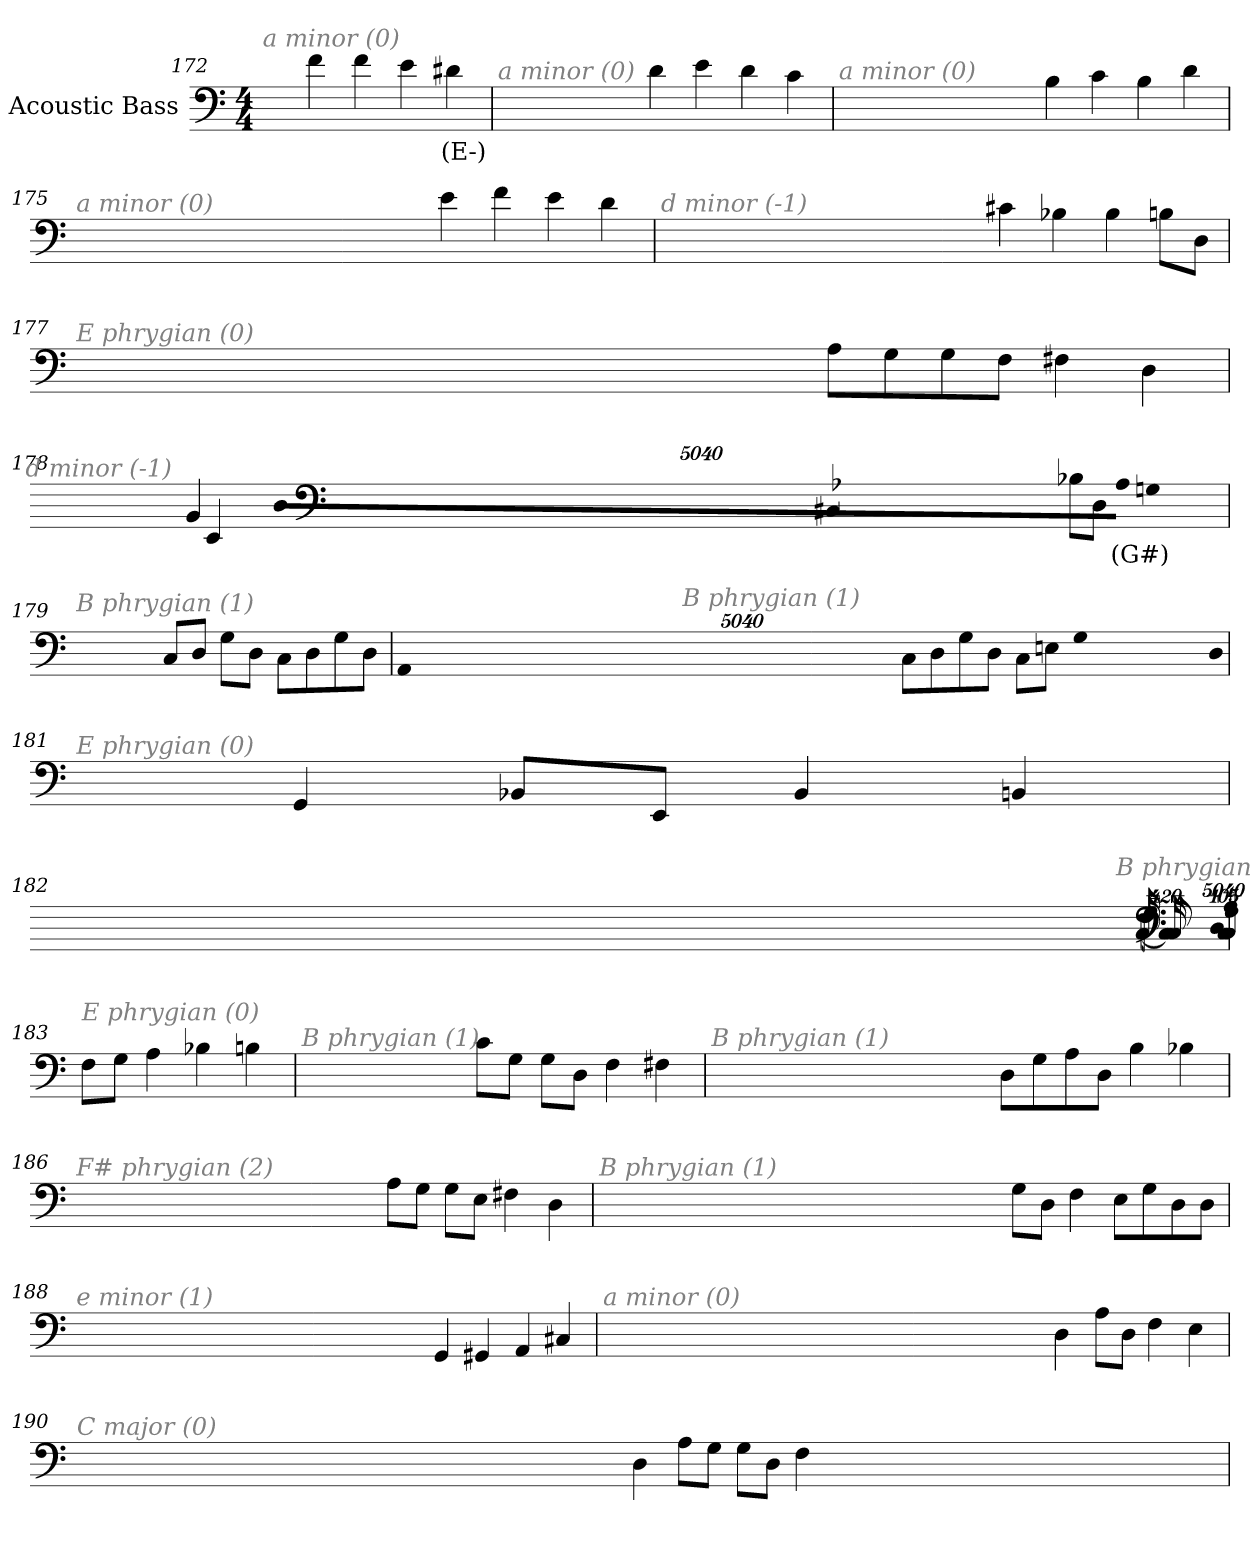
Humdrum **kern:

**kern	**text
*part1	*part1
*staff1	*staff1
*I"Acoustic Bass	*
*clefF4	*
*ITrd7c12	*
*k[]	*
*C:	*
*M4/4	*
=172	=172
!LO:TX:i:color=#808080:t=a minor (0)	!
4F	.
4F	.
4E	.
4D#Xi	(E-)
=173	=173
!LO:TX:i:color=#808080:t=a minor (0)	!
4D	.
4E	.
4D	.
4C	.
=174	=174
!LO:TX:i:color=#808080:t=a minor (0)	!
4BB	.
4C	.
4BB	.
4D	.
=175	=175
!LO:TX:i:color=#808080:t=a minor (0)	!
4E	.
4F	.
4E	.
4D	.
=176	=176
!LO:TX:i:color=#808080:t=d minor (-1)	!
4C#X	.
4BB-X	.
4BB-	.
8BBnL	.
8DDJ	.
=177	=177
!LO:TX:i:color=#808080:t=E phrygian (0)	!
8AAL	.
8GG	.
8GG	.
8FFJ	.
4FF#X	.
4DD	.
=178	=178
!LO:TX:i:color=#808080:t=d minor (-1)	!
8BB-XL	.
8DDJ	.
!LO:N:vis=8	!
40320%3347AA-XiL	(G#)
!LO:N:vis=8	!
40320%3347GGn	.
!LO:N:vis=8	!
40320%3347DDJ	.
8CC#XL	.
8EEEJ	.
4BBB	.
=179	=179
!LO:TX:i:color=#808080:t=B phrygian (1)	!
8CCL	.
8DDJ	.
8GGL	.
8DDJ	.
8CCL	.
8DD	.
8GG	.
8DDJ	.
=180	=180
!LO:TX:i:color=#808080:t=B phrygian (1)	!
8CCL	.
8DD	.
8GG	.
8DDJ	.
8CCL	.
8EEnJ	.
!LO:N:vis=8	!
40320%3347GGL	.
!LO:N:vis=8	!
40320%3347DD	.
!LO:N:vis=8	!
40320%3347AAAJ	.
=181	=181
!LO:TX:i:color=#808080:t=E phrygian (0)	!
4GGG	.
8BBB-XL	.
8EEEJ	.
4BBB-	.
4BBBn	.
=182	=182
!LO:TX:i:color=#808080:t=B phrygian (1)	!
4CC	.
!LO:N:vis=8	!
40320%3347AAL	.
!LO:N:vis=8	!
40320%3347GG	.
!LO:N:vis=8	!
40320%3347DDJ	.
!LO:N:vis=1024	!
[13440%13CC	.
8CC_	.
16CC_	.
32CC_	.
!LO:N:vis=1024%31	!
13440%407CC]	.
8GGL	.
8FFJ	.
=183	=183
!LO:TX:i:color=#808080:t=E phrygian (0)	!
8FFL	.
8GGJ	.
4AA	.
4BB-X	.
4BBn	.
=184	=184
!LO:TX:i:color=#808080:t=B phrygian (1)	!
8CL	.
8GGJ	.
8GGL	.
8DDJ	.
4FF	.
4FF#X	.
=185	=185
!LO:TX:i:color=#808080:t=B phrygian (1)	!
8DDL	.
8GG	.
8AA	.
8DDJ	.
4BB	.
4BB-X	.
=186	=186
!LO:TX:i:color=#808080:t=F# phrygian (2)	!
8AAL	.
8GGJ	.
8GGL	.
8EEJ	.
4FF#X	.
4DD	.
=187	=187
!LO:TX:i:color=#808080:t=B phrygian (1)	!
8GGL	.
8DDJ	.
4FF	.
8EEL	.
8GG	.
8DD	.
8DDJ	.
=188	=188
!LO:TX:i:color=#808080:t=e minor (1)	!
4GGG	.
4GGG#X	.
4AAA	.
4CC#X	.
=189	=189
!LO:TX:i:color=#808080:t=a minor (0)	!
4DD	.
8AAL	.
8DDJ	.
4FF	.
4EE	.
=190	=190
!LO:TX:i:color=#808080:t=C major (0)	!
4DD	.
8AAL	.
8GGJ	.
8GGL	.
8DDJ	.
4FF	.
=	=
*-	*-
